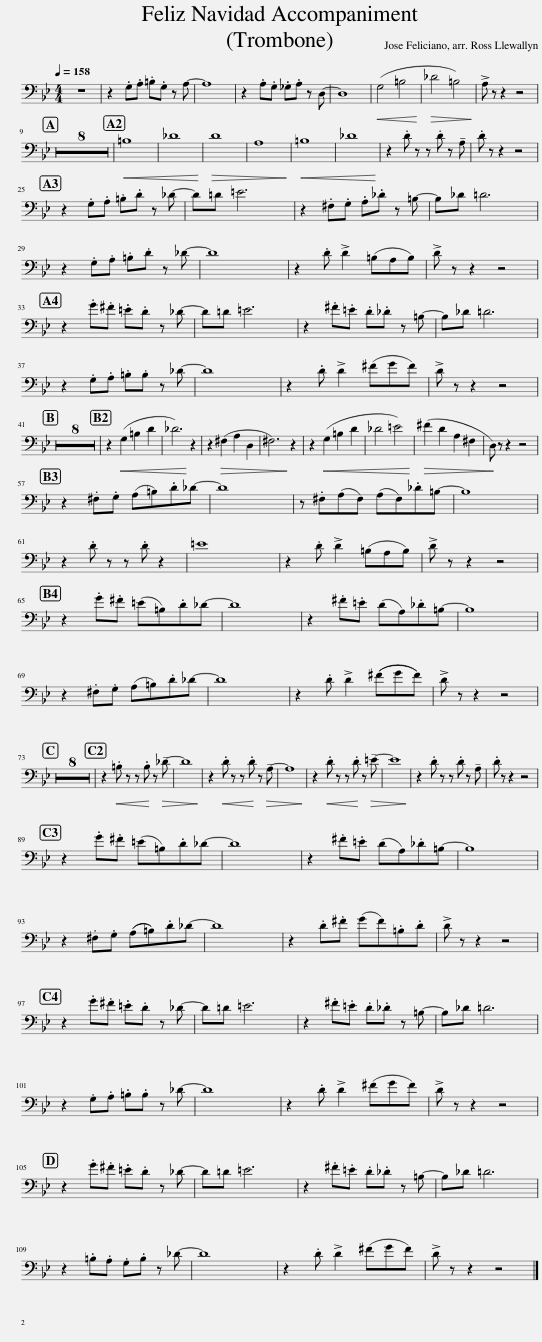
X:1
L:1/8
Q:1/4=158
M:4/4
I:linebreak $
K:Bb
V:1 bass
V:1
 z8 | z2 .G,.A, .=B,.G, z A,- | A,8 | z2 .A,.G, ._G,.A, z D,- | D,8 | %5
!<(! (G,4 =B,4!<)! |!>(! _D4 =B,4)!>)! | !>!A, z z2 z4 |$ z8 | z8 | %10
 z8 | z8 | z8 | z8 | z8 | %15
 z8 |!<(! =B,8 | _D8!<)! |!>(! D8 | A,8!>)! | %20
!<(! =B,8 | _D8!<)! | z2 .D z z .D z !tenuto!A, | .D z z2 z4 |$ z2 .G,.A, .=B,.D z _D- | %25
 D=D =E6 | z2 .^F,.G, .A,._D z =B,- | B,_D =D6 |$ z2 .G,.A, .=B,.D z _D- | D8 | %30
 z2 .D !>!D2 (=B,A,B,) | !>!D z z2 z4 |$ z2 .G.^F .=E.D z _D- | D=D =E6 | z2 .^F.=E .D._D z =B,- | %35
 B,_D =D6 |$ z2 .G,.A, .=B,.B, z _D- | D8 | z2 .D !>!D2 (^FGF) | !>!D z z2 z4 |$ %40
 z8 | z8 | z8 | z8 | z8 | %45
 z8 | z8 | z8 | z2!<(! (G,2 =B,2 D2 | _D6)!<)! z2 | %50
 z2!>(! (^F,2 A,2 D,2 | ^F,6)!>)! z2 | z2!<(! (G,2 =B,2 D2 | _D4 =E4)!<)! |!>(! (^F2 D2 A,2 ^F,2 | %55
 D,)!>)! z z2 z4 |$ z2 .^F,.G, (A,=B,).D_D- | D8 | z .^F,(A,F,) (A,F,)._D=B,- | B,8 |$ %60
 z2 .D z z .D z2 | =E8 | z2 .D !>!D2 (=B,A,B,) | !>!D z z2 z4 |$ z2 .G.^F (=E=B,).D_D- | %65
 D8 | z2 .^F.=E (DA,)._D=B,- | B,8 |$ z2 .^F,.G, (A,=B,).D_D- | D8 | %70
 z2 .D !>!D2 ((^FGF)) | !>!D z z2 z4 |$ z8 | z8 | z8 | %75
 z8 | z8 | z8 | z8 | z8 | %80
 z2!<(! .=B, z z .B,!<)! z!>(! !tenuto!_D- | D8!>)! | z2!<(! .D z z .D!<)! z!>(! !tenuto!A,- | A,8!>)! | z2!<(! .D z z .D!<)! z!>(! !tenuto!=E- | %85
 E8!>)! | z2 .D z z .D z !tenuto!A, | .D z z2 z4 |$ z2 .G.^F (=E=B,).D_D- | D8 | %90
 z2 .^F.=E (DA,)._D=B,- | B,8 |$ z2 .^F,.G, ((A,=B,)).D_D- | D8 | z2 .D.^F (GF).=B,.D | %95
 !>!D z z2 z4 |$ z2 .G.^F .=E.D z _D- | D=D =E6 | z2 .^F.=E .D._D z =B,- | B,_D =D6 |$ %100
 z2 .G,.A, .=B,.B, z _D- | D8 | z2 .D !>!D2 (^FGF) | !>!D z z2 z4 |$ z2 .G.^F .=E.D z _D- | %105
 D=D =E6 | z2 .^F.=E .D._D z =B,- | B,_D =D6 |$ z2 .=B,.A, .G,.B, z _D- | D8 | %110
 z2 .D !>!D2 (^FGF) | !>!D z z2 z4 |] %112
